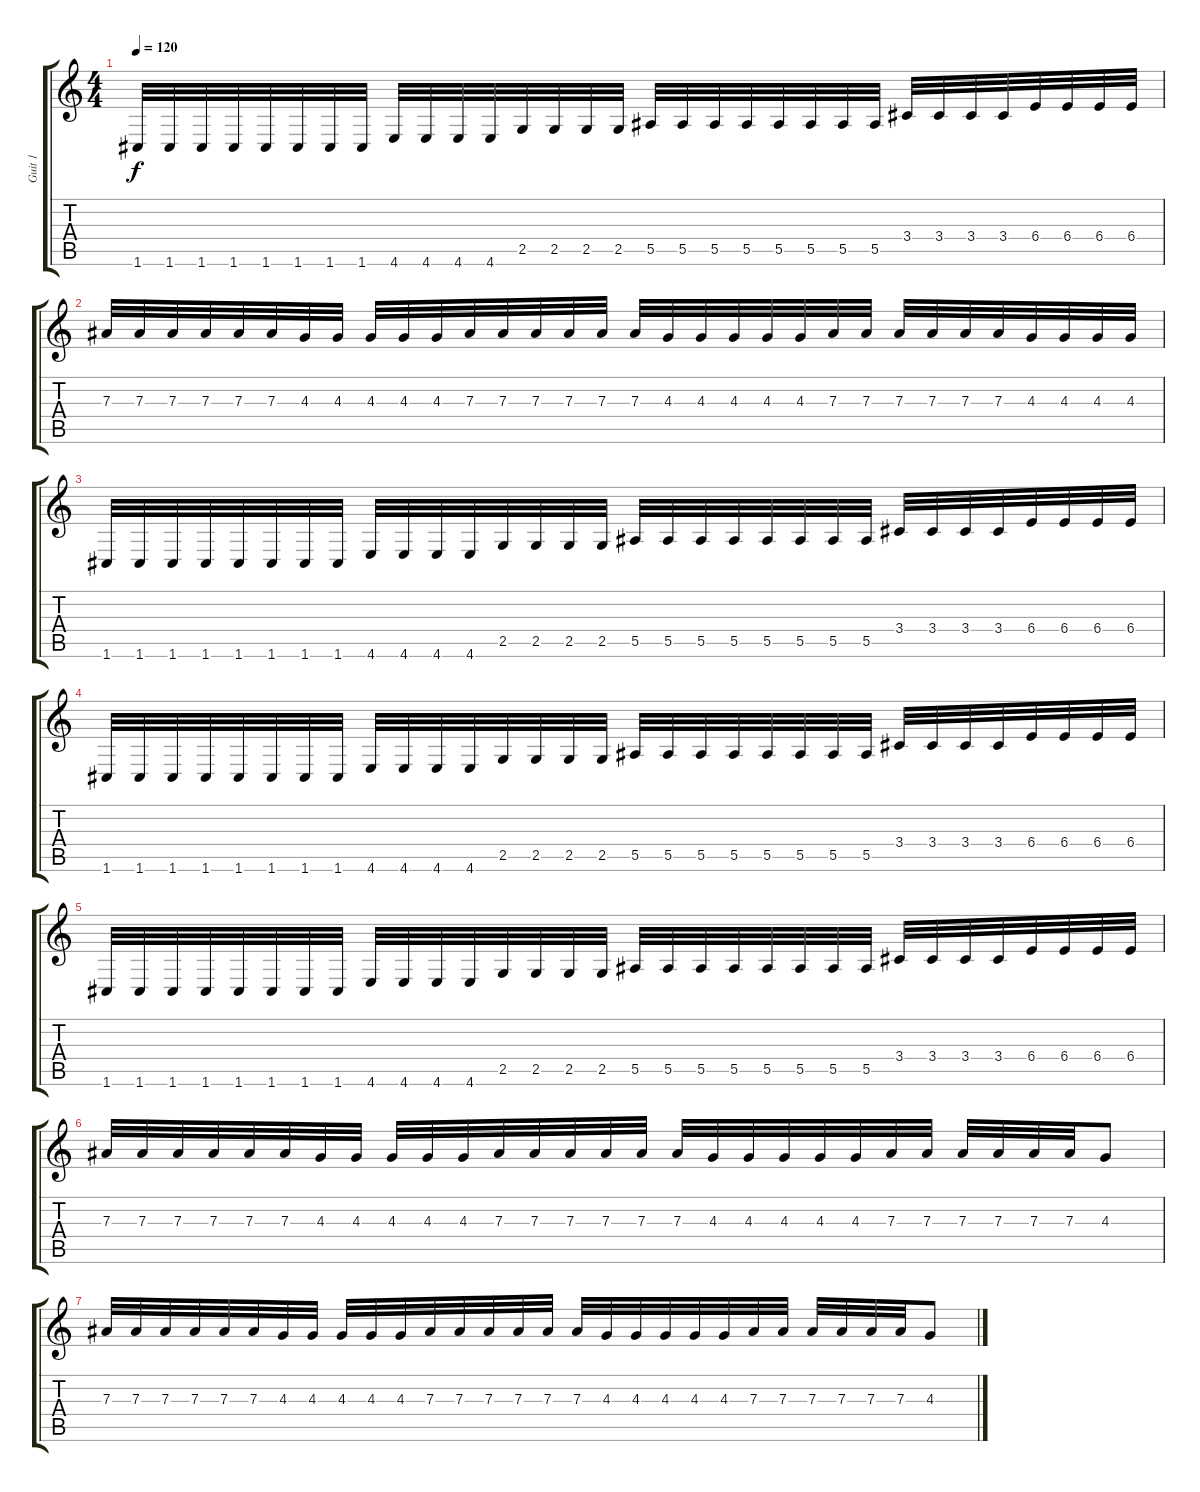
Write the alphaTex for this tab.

\track ("Guit 1" "Guit 1") {instrument distortionguitar}
\staff {score tabs}
\tuning (C4 G3 Eb3 Bb2 F2 C2) {hide}
\ts (4 4)
\tempo 120
\clef g2
\ks c
1.6.32{dy f} 1.6.32 1.6.32 1.6.32 1.6.32 1.6.32 1.6.32 1.6.32 4.6.32 4.6.32 4.6.32 4.6.32 2.5.32 2.5.32 2.5.32 2.5.32 5.5.32 5.5.32 5.5.32 5.5.32 5.5.32 5.5.32 5.5.32 5.5.32 3.4.32 3.4.32 3.4.32 3.4.32 6.4.32 6.4.32 6.4.32 6.4.32 |
7.3.32 7.3.32 7.3.32 7.3.32 7.3.32 7.3.32 4.3.32 4.3.32 4.3.32 4.3.32 4.3.32 7.3.32 7.3.32 7.3.32 7.3.32 7.3.32 7.3.32 4.3.32 4.3.32 4.3.32 4.3.32 4.3.32 7.3.32 7.3.32 7.3.32 7.3.32 7.3.32 7.3.32 4.3.32 4.3.32 4.3.32 4.3.32 |
1.6.32 1.6.32 1.6.32 1.6.32 1.6.32 1.6.32 1.6.32 1.6.32 4.6.32 4.6.32 4.6.32 4.6.32 2.5.32 2.5.32 2.5.32 2.5.32 5.5.32 5.5.32 5.5.32 5.5.32 5.5.32 5.5.32 5.5.32 5.5.32 3.4.32 3.4.32 3.4.32 3.4.32 6.4.32 6.4.32 6.4.32 6.4.32 |
1.6.32 1.6.32 1.6.32 1.6.32 1.6.32 1.6.32 1.6.32 1.6.32 4.6.32 4.6.32 4.6.32 4.6.32 2.5.32 2.5.32 2.5.32 2.5.32 5.5.32 5.5.32 5.5.32 5.5.32 5.5.32 5.5.32 5.5.32 5.5.32 3.4.32 3.4.32 3.4.32 3.4.32 6.4.32 6.4.32 6.4.32 6.4.32 |
1.6.32 1.6.32 1.6.32 1.6.32 1.6.32 1.6.32 1.6.32 1.6.32 4.6.32 4.6.32 4.6.32 4.6.32 2.5.32 2.5.32 2.5.32 2.5.32 5.5.32 5.5.32 5.5.32 5.5.32 5.5.32 5.5.32 5.5.32 5.5.32 3.4.32 3.4.32 3.4.32 3.4.32 6.4.32 6.4.32 6.4.32 6.4.32 |
7.3.32 7.3.32 7.3.32 7.3.32 7.3.32 7.3.32 4.3.32 4.3.32 4.3.32 4.3.32 4.3.32 7.3.32 7.3.32 7.3.32 7.3.32 7.3.32 7.3.32 4.3.32 4.3.32 4.3.32 4.3.32 4.3.32 7.3.32 7.3.32 7.3.32 7.3.32 7.3.32 7.3.32 4.3.8 |
7.3.32 7.3.32 7.3.32 7.3.32 7.3.32 7.3.32 4.3.32 4.3.32 4.3.32 4.3.32 4.3.32 7.3.32 7.3.32 7.3.32 7.3.32 7.3.32 7.3.32 4.3.32 4.3.32 4.3.32 4.3.32 4.3.32 7.3.32 7.3.32 7.3.32 7.3.32 7.3.32 7.3.32 4.3.8
